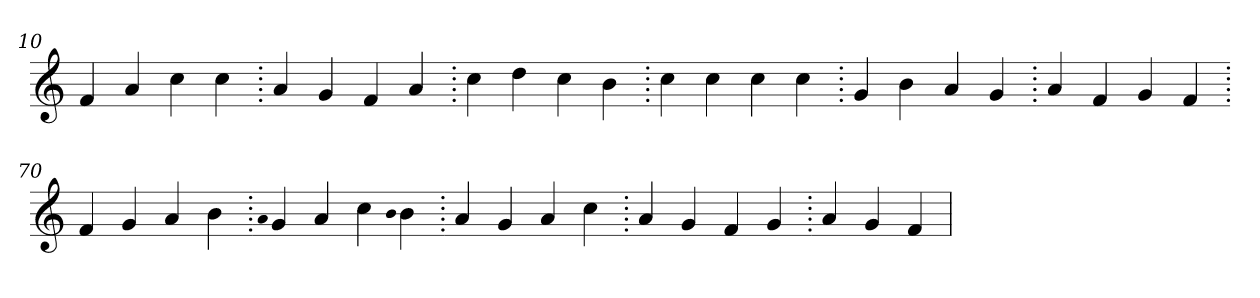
**kern
*part1
*staff1
*clefG2
=10.
4f
4a
4cc
4cc
=20.
4a
4g
4f
4a
=30.
4cc
4dd
4cc
4b
=40.
4cc
4cc
4cc
4cc
=50.
4g
4b
4a
4g
=60.
4a
4f
4g
4f
=70.
4f
4g
4a
4b
=80.
qqa
4g
4a
4cc
qqb
4b
=90.
4a
4g
4a
4cc
=100.
4a
4g
4f
4g
=110.
4a
4g
4f
=
*-
